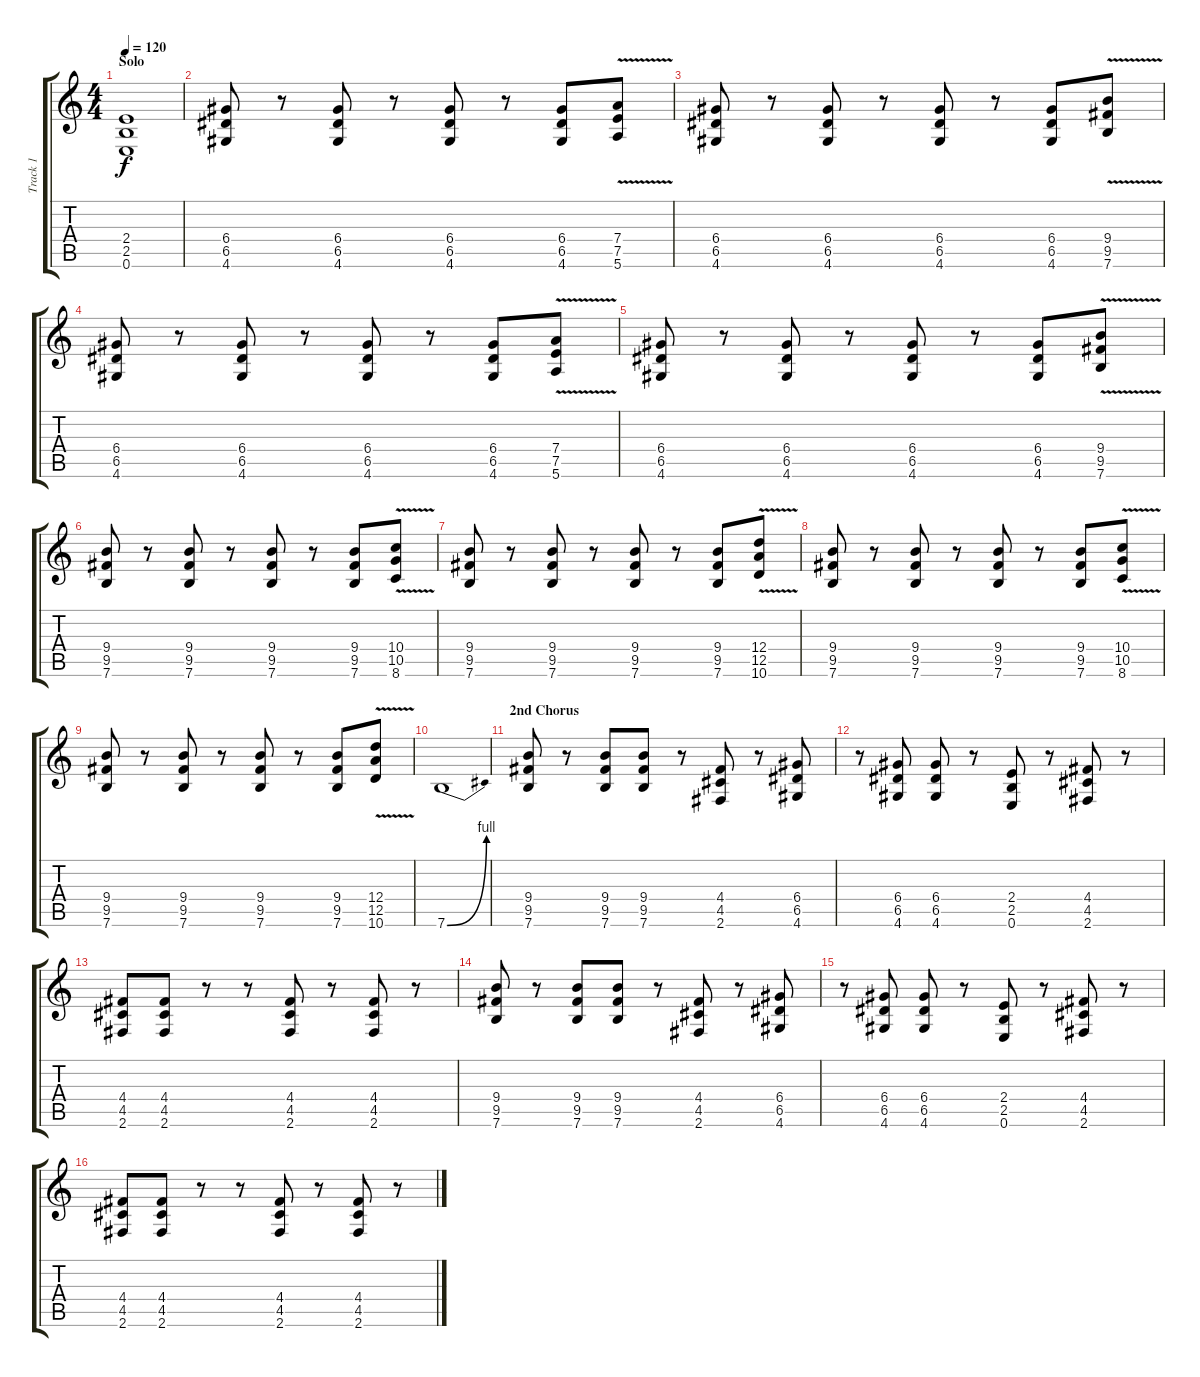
\track ("Track 1" "Track 1") {instrument distortionguitar}
\staff {score tabs}
\tuning (E4 B3 G3 D3 A2 E2) {hide}
\ts (4 4)
\section ("" "Solo")
\tempo 120
\clef g2
\ks c
(2.4 2.5 0.6).1{dy f} |
(6.4 6.5 4.6).8{volume 8} r.8 (6.4 6.5 4.6).8 r.8 (6.4 6.5 4.6).8 r.8 (6.4 6.5 4.6).8 (7.4{v} 7.5{v} 5.6{v}).8 |
(6.4 6.5 4.6).8 r.8 (6.4 6.5 4.6).8 r.8 (6.4 6.5 4.6).8 r.8 (6.4 6.5 4.6).8 (9.4{v} 9.5{v} 7.6{v}).8 |
(6.4 6.5 4.6).8 r.8 (6.4 6.5 4.6).8 r.8 (6.4 6.5 4.6).8 r.8 (6.4 6.5 4.6).8 (7.4{v} 7.5{v} 5.6{v}).8 |
(6.4 6.5 4.6).8 r.8 (6.4 6.5 4.6).8 r.8 (6.4 6.5 4.6).8 r.8 (6.4 6.5 4.6).8 (9.4{v} 9.5{v} 7.6{v}).8 |
(9.4 9.5 7.6).8 r.8 (9.4 9.5 7.6).8 r.8 (9.4 9.5 7.6).8 r.8 (9.4 9.5 7.6).8 (10.4{v} 10.5{v} 8.6{v}).8 |
(9.4 9.5 7.6).8 r.8 (9.4 9.5 7.6).8 r.8 (9.4 9.5 7.6).8 r.8 (9.4 9.5 7.6).8 (12.4{v} 12.5{v} 10.6{v}).8 |
(9.4 9.5 7.6).8 r.8 (9.4 9.5 7.6).8 r.8 (9.4 9.5 7.6).8 r.8 (9.4 9.5 7.6).8 (10.4{v} 10.5{v} 8.6{v}).8 |
(9.4 9.5 7.6).8 r.8 (9.4 9.5 7.6).8 r.8 (9.4 9.5 7.6).8 r.8 (9.4 9.5 7.6).8 (12.4{v} 12.5{v} 10.6{v}).8 |
7.6{be (bend 0 0 60 4)}.1 |
\section ("" "2nd Chorus")
(9.4 9.5 7.6).8{volume 13} r.8 (9.4 9.5 7.6).8 (9.4 9.5 7.6).8 r.8 (4.4 4.5 2.6).8 r.8 (6.4 6.5 4.6).8 |
r.8 (6.4 6.5 4.6).8 (6.4 6.5 4.6).8 r.8 (2.4 2.5 0.6).8 r.8 (4.4 4.5 2.6).8 r.8 |
(4.4 4.5 2.6).8 (4.4 4.5 2.6).8 r.8 r.8 (4.4 4.5 2.6).8 r.8 (4.4 4.5 2.6).8 r.8 |
(9.4 9.5 7.6).8 r.8 (9.4 9.5 7.6).8 (9.4 9.5 7.6).8 r.8 (4.4 4.5 2.6).8 r.8 (6.4 6.5 4.6).8 |
r.8 (6.4 6.5 4.6).8 (6.4 6.5 4.6).8 r.8 (2.4 2.5 0.6).8 r.8 (4.4 4.5 2.6).8 r.8 |
(4.4 4.5 2.6).8 (4.4 4.5 2.6).8 r.8 r.8 (4.4 4.5 2.6).8 r.8 (4.4 4.5 2.6).8 r.8
